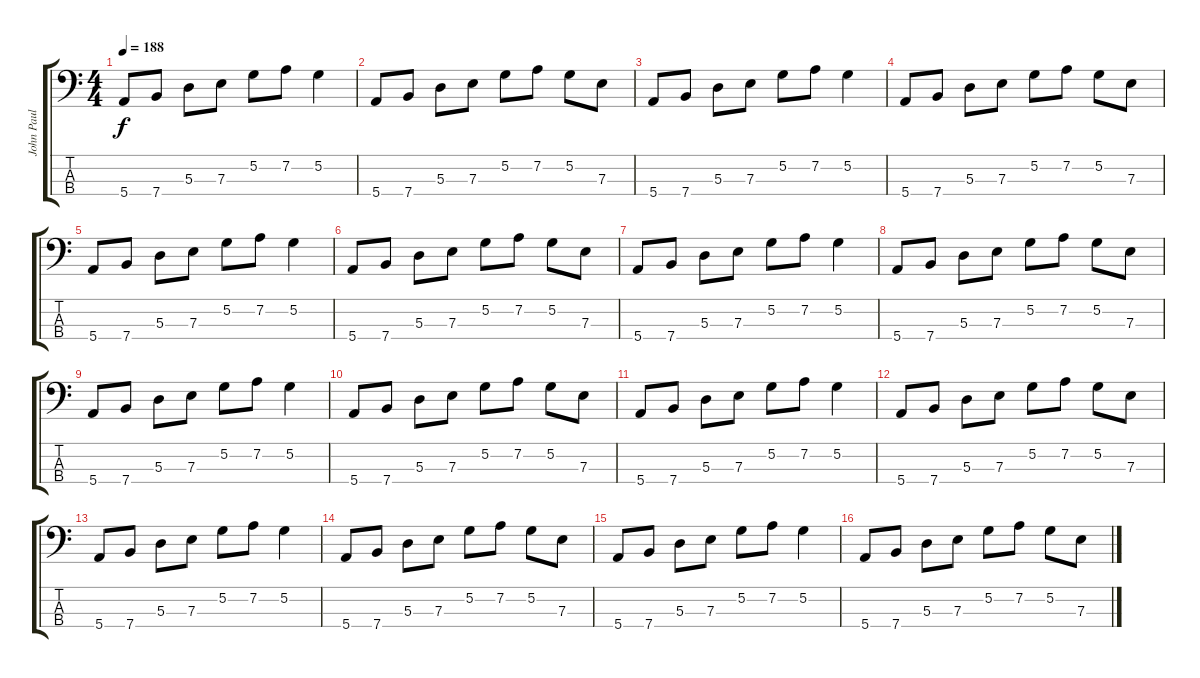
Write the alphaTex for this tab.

\track ("John Paul Jones - Bass Guitar" "John Paul ") {instrument electricbassfinger}
\staff {score tabs}
\tuning (G2 D2 A1 E1) {hide}
\ts (4 4)
\tempo 188
\clef f4
\ks c
5.4.8{dy f} 7.4.8 5.3.8 7.3.8 5.2.8 7.2.8 5.2.4 |
5.4.8 7.4.8 5.3.8 7.3.8 5.2.8 7.2.8 5.2.8 7.3.8 |
5.4.8 7.4.8 5.3.8 7.3.8 5.2.8 7.2.8 5.2.4 |
5.4.8 7.4.8 5.3.8 7.3.8 5.2.8 7.2.8 5.2.8 7.3.8 |
5.4.8 7.4.8 5.3.8 7.3.8 5.2.8 7.2.8 5.2.4 |
5.4.8 7.4.8 5.3.8 7.3.8 5.2.8 7.2.8 5.2.8 7.3.8 |
5.4.8 7.4.8 5.3.8 7.3.8 5.2.8 7.2.8 5.2.4 |
5.4.8 7.4.8 5.3.8 7.3.8 5.2.8 7.2.8 5.2.8 7.3.8 |
5.4.8 7.4.8 5.3.8 7.3.8 5.2.8 7.2.8 5.2.4 |
5.4.8 7.4.8 5.3.8 7.3.8 5.2.8 7.2.8 5.2.8 7.3.8 |
5.4.8 7.4.8 5.3.8 7.3.8 5.2.8 7.2.8 5.2.4 |
5.4.8 7.4.8 5.3.8 7.3.8 5.2.8 7.2.8 5.2.8 7.3.8 |
5.4.8 7.4.8 5.3.8 7.3.8 5.2.8 7.2.8 5.2.4 |
5.4.8 7.4.8 5.3.8 7.3.8 5.2.8 7.2.8 5.2.8 7.3.8 |
5.4.8 7.4.8 5.3.8 7.3.8 5.2.8 7.2.8 5.2.4 |
5.4.8 7.4.8 5.3.8 7.3.8 5.2.8 7.2.8 5.2.8 7.3.8
